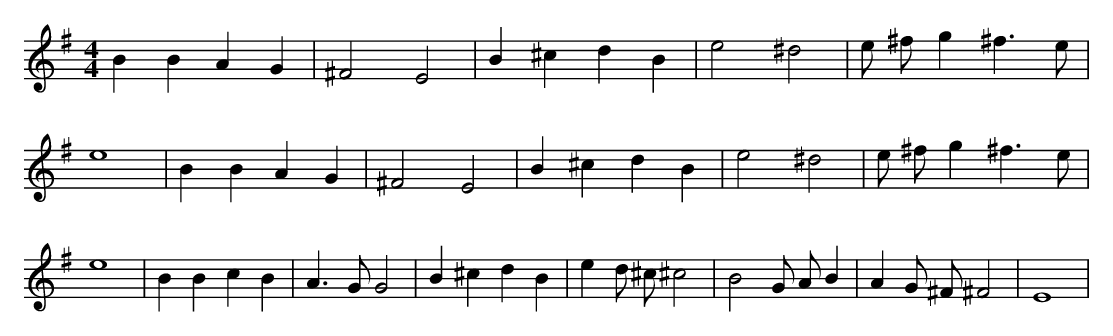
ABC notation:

X:1
M:4/4
L:1/8
K:G
B2 B2 A2 G2 | ^F4 E4 | B2 ^c2 d2 B2 | e4 ^d4 | e ^f g2 ^f3 e | e8 | B2 B2 A2 G2 | ^F4 E4 | B2 ^c2 d2 B2 | e4 ^d4 | e ^f g2 ^f3 e | e8 | B2 B2 c2 B2 | A3 G G4 | B2 ^c2 d2 B2 | e2 d ^c ^c4 | B4 G A B2 | A2 G ^F ^F4 | E8 |
